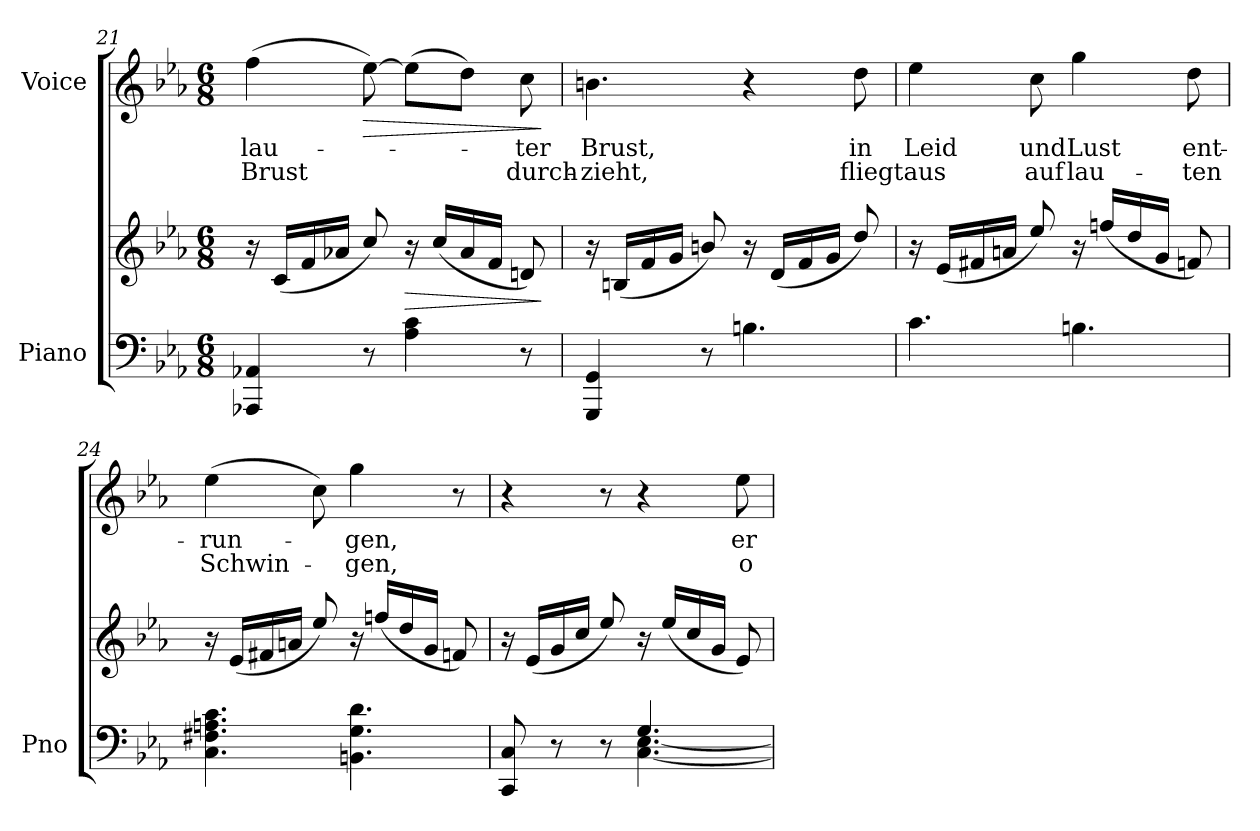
**kern	**kern	**dynam	**kern	**text	**text	**dynam
*part2	*part2	*part2	*part1	*part1	*part1	*part1
*staff3	*staff2	*staff2/3	*staff1	*staff1	*staff1	*staff1
*I"Piano	*	*	*I"Voice	*	*	*
*I'Pno	*	*	*	*	*	*
*clefF4	*clefG2	*	*clefG2	*	*	*
*k[b-e-a-]	*k[b-e-a-]	*	*k[b-e-a-]	*	*	*
*M6/8	*M6/8	*	*M6/8	*	*	*
=21	=21	=21	=21	=21	=21	=21
4AAA-X/ 4AA-X/	16r	.	(4ff\	lau-	Brust	.
.	(16c/LL	.	.	.	.	.
.	16f/	.	.	.	.	.
.	16a-X/JJ	.	.	.	.	.
!	!	!	!	!	!	!LO:HP:b
8r	8cc/)	.	[8ee-\)	.	.	>
!	!	!LO:HP:b	!	!	!	!
4A-\ 4c\	16r	>	(8ee-\L]	.	.	.
.	(16cc/LL	.	.	.	.	.
.	16a-/	.	8dd\J)	.	.	.
.	16f/JJ	.	.	.	.	.
8r	8dn/)	.	8cc\	-ter	durch-	.
.	.	]	.	.	.	]
=22	=22	=22	=22	=22	=22	=22
4GGG/ 4GG/	16r	.	4.bn\	Brust,	-zieht,	.
.	(16Bn/LL	.	.	.	.	.
.	16f/	.	.	.	.	.
.	16g/JJ	.	.	.	.	.
8r	8bn/)	.	.	.	.	.
4.Bn\	16r	.	4r	.	.	.
.	(16d/LL	.	.	.	.	.
.	16f/	.	.	.	.	.
.	16g/JJ	.	.	.	.	.
.	8dd/)	.	8dd\	in	fliegt	.
=23	=23	=23	=23	=23	=23	=23
4.c\	16r	.	4ee-\	Leid	aus	.
.	(16e-/LL	.	.	.	.	.
.	16f#X/	.	.	.	.	.
.	16an/JJ	.	.	.	.	.
.	8ee-/)	.	8cc\	und	auf	.
4.Bn\	16r	.	4gg\	Lust	lau-	.
.	(16ffn/LL	.	.	.	.	.
.	16dd/	.	.	.	.	.
.	16g/JJ	.	.	.	.	.
.	8fn/)	.	8dd\	ent-	-ten	.
=24	=24	=24	=24	=24	=24	=24
4.C\ 4.F#X\ 4.An\ 4.c\	16r	.	(4ee-\	-run-	Schwin-	.
.	(16e-/LL	.	.	.	.	.
.	16f#X/	.	.	.	.	.
.	16an/JJ	.	.	.	.	.
.	8ee-/)	.	8cc\)	.	.	.
4.BBn\ 4.G\ 4.d\	16r	.	4gg\	-gen,	-gen,	.
.	(16ffn/LL	.	.	.	.	.
.	16dd/	.	.	.	.	.
.	16g/JJ	.	.	.	.	.
.	8fn/)	.	8r	.	.	.
=25	=25	=25	=25	=25	=25	=25
*^	*	*	*	*	*	*
8CC/ 8C/	4.ryy	16r	.	4r	.	.	.
.	.	(16e-/LL	.	.	.	.	.
8r	.	16g/	.	.	.	.	.
.	.	16cc/JJ	.	.	.	.	.
8r	.	8ee-/)	.	8r	.	.	.
4.G/	[4.C\ [4.E-\	16r	.	4r	.	.	.
.	.	(16ee-/LL	.	.	.	.	.
.	.	16cc/	.	.	.	.	.
.	.	16g/JJ	.	.	.	.	.
.	.	8e-/)	.	8ee-\	er	o	.
*v	*v	*	*	*	*	*	*
=	=	=	=	=	=	=
*-	*-	*-	*-	*-	*-	*-
